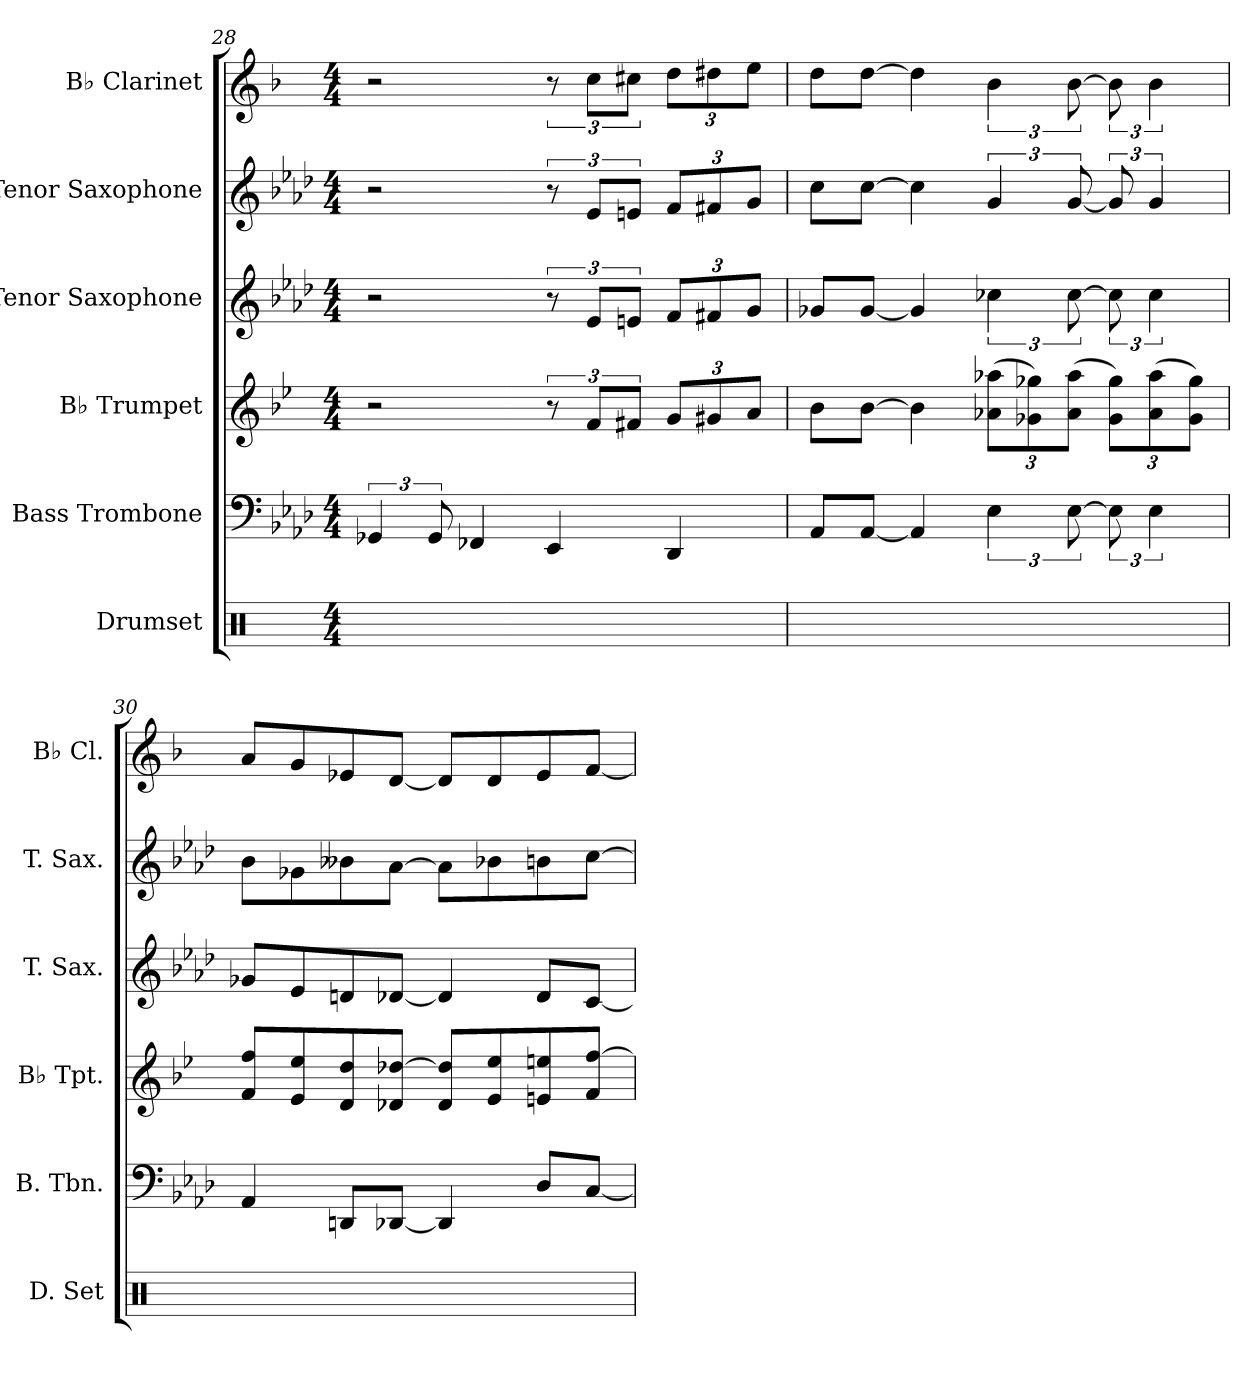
**kern	**kern	**kern	**kern	**kern	**kern
*part6	*part5	*part4	*part3	*part2	*part1
*staff6	*staff5	*staff4	*staff3	*staff2	*staff1
*I"Drumset	*I"Bass Trombone	*I"B♭ Trumpet	*I"Tenor Saxophone	*I"Tenor Saxophone	*I"B♭ Clarinet
*I'D. Set	*I'B. Tbn.	*I'B♭ Tpt.	*I'T. Sax.	*I'T. Sax.	*I'B♭ Cl.
!!LO:LB:g=z
*clefX	*clefF4	*clefG2	*clefG2	*clefG2	*clefG2
*	*	*ITrd1c2	*ITrd8c14	*ITrd8c14	*ITrd5c9
*k[]	*k[b-e-a-d-]	*k[b-e-a-d-]	*k[b-e-a-d-]	*k[b-e-a-d-]	*k[b-e-a-d-]
*M4/4	*M4/4	*M4/4	*M4/4	*M4/4	*M4/4
=28	=28	=28	=28	=28	=28
4R	6GG-X/	2r	2r	2r	2r
.	12GG-/	.	.	.	.
4R	4FF-X/	.	.	.	.
4R	4EE-/	12r	12r	12r	12r
.	.	12e-/L	12E-/L	12E-/L	12e-\L
.	.	12en/J	12En/J	12En/J	12en\J
*	*	*Xbrackettup	*Xbrackettup	*Xbrackettup	*Xbrackettup
4R	4DD-/	12f/L	12F/L	12F/L	12f\L
.	.	12f#X/	12F#X/	12F#X/	12f#X\
.	.	12g/J	12G/J	12G/J	12g\J
=29	=29	=29	=29	=29	=29
4R	8AA-/L	8a-\L	8G-X/L	8c\L	8f\L
.	[8AA-/J	[8a-\J	[8G-/J	[8c\J	[8f\J
4R	4AA-/]	4a-\]	4G-/]	4c\]	4f\]
*	*	*	*brackettup	*brackettup	*brackettup
4R	6E-\	(>12g-X\ 12gg-X\L	6c-X\	6G/	6d-\
.	.	12f-X\ 12ff-X\)	.	.	.
.	[12E-\	(>12g-\ 12gg-\J	[12c-\	[12G/	[12d-\
4R	12E-\]	12f-\ 12ff-\L)	12c-\]	12G/]	12d-\]
.	6E-\	(>12g-\ 12gg-\	6c-\	6G/	6d-\
.	.	12f-\ 12ff-\J)	.	.	.
=30	=30	=30	=30	=30	=30
4R	4AA-/	8e-/ 8ee-/L	8G-X/L	8B-\L	8c/L
.	.	8d-/ 8dd-/	8E-/	8G-X\	8B-/
4R	8DDn/L	8c/ 8cc/	8Dn/	8B--X\	8G-X/
.	[8DD-X/J	8c-X/ [8cc-X/J	[8D-X/J	[8A-\J	[8F/J
4R	4DD-/]	8c-/ 8cc-/]L	4D-/]	8A-\L]	8F/L]
.	.	8d-/ 8dd-/	.	8B-X\	8F/
4R	8D-/L	8dn/ 8ddn/	8D-/L	8Bn\	8G-/
.	[8C/J	8e-/ [8ee-/J	[8C/J	[8c\J	[8A-/J
=	=	=	=	=	=
*-	*-	*-	*-	*-	*-
